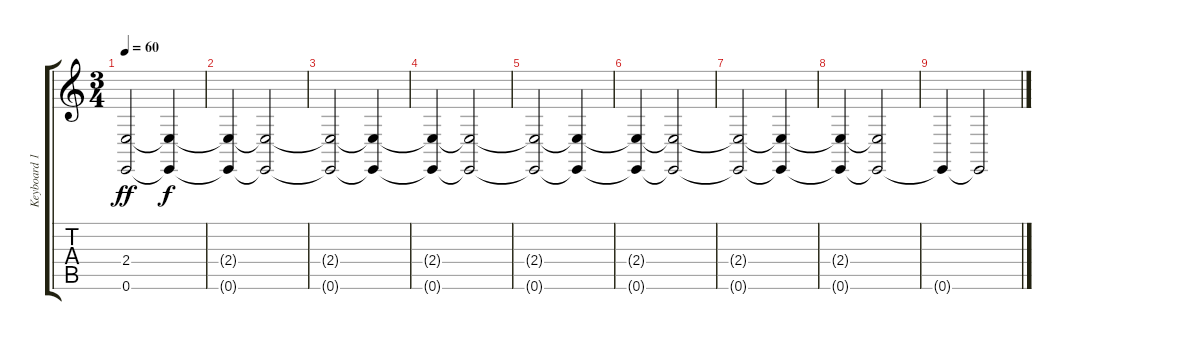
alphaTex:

\track ("Keyboard 1" "Keyboard 1") {instrument choiraahs}
\staff {score tabs}
\tuning (E4 B3 G3 D3 A2 E2) {hide}
\ts (3 4)
\tempo 60
\clef g2
\ks c
(2.4 0.6).2{dy ff} (2.4{t} 0.6{t}).4{dy f} |
(2.4{t} 0.6{t}).4 (2.4{t} 0.6{t}).2 |
(2.4{t} 0.6{t}).2 (2.4{t} 0.6{t}).4 |
(2.4{t} 0.6{t}).4 (2.4{t} 0.6{t}).2 |
(2.4{t} 0.6{t}).2{volume 9} (2.4{t} 0.6{t}).4{volume 8} |
(2.4{t} 0.6{t}).4 (2.4{t} 0.6{t}).2{volume 7} |
(2.4{t} 0.6{t}).2{volume 6} (2.4{t} 0.6{t}).4{volume 4} |
(2.4{t} 0.6{t}).4 (2.4{t} 0.6{t}).2{volume 2} |
0.6{t}.4 0.6{t}.2{volume 0}
